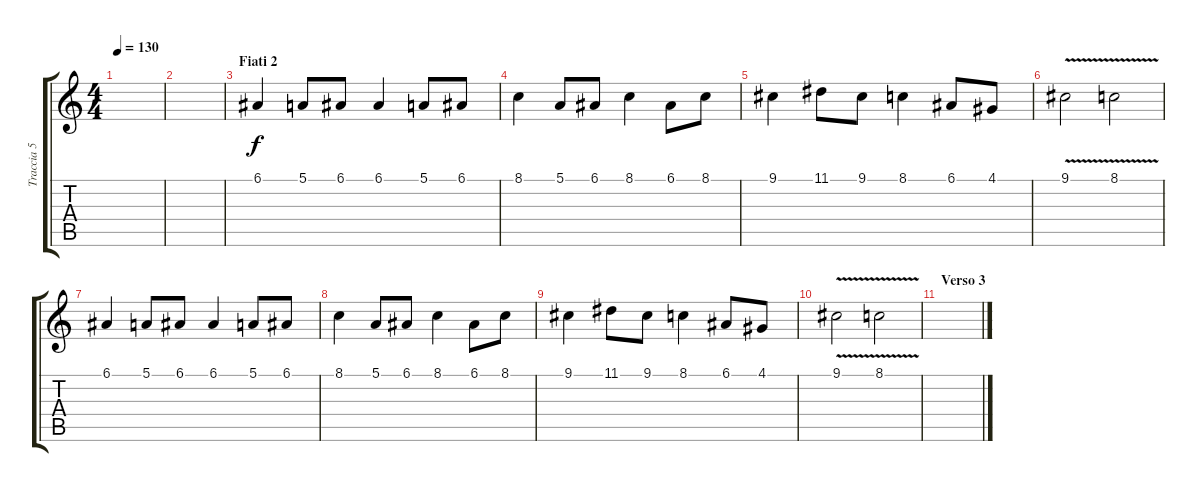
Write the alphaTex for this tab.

\track ("Traccia 5" "Traccia 5") {instrument sopranosax}
\staff {score tabs}
\tuning (E4 B3 G3 D3 A2 E2) {hide}
\ts (4 4)
\tempo 130
\clef g2
\ks c
|
|
\section ("" "Fiati 2")
6.1.4{volume 13} 5.1.8 6.1.8 6.1.4 5.1.8 6.1.8 |
8.1.4 5.1.8 6.1.8 8.1.4 6.1.8 8.1.8 |
9.1.4 11.1.8 9.1.8 8.1.4 6.1.8 4.1.8 |
9.1{v}.2 8.1{v}.2 |
6.1.4 5.1.8 6.1.8 6.1.4 5.1.8 6.1.8 |
8.1.4 5.1.8 6.1.8 8.1.4 6.1.8 8.1.8 |
9.1.4 11.1.8 9.1.8 8.1.4 6.1.8 4.1.8 |
9.1{v}.2 8.1{v}.2 |
\section ("" "Verso 3")
